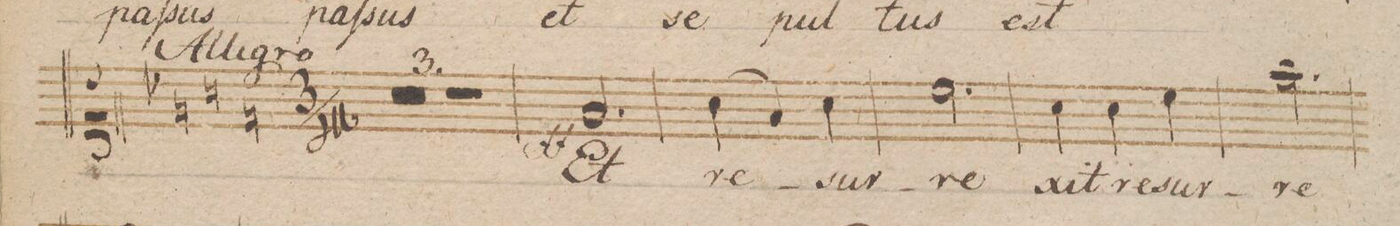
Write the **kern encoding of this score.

**kern	**text	**dynam
*I"Canto.	*	*
*clefC1	*	*
*k[b-e-a-d-]	*	*
*met(c|)	*	*
*M3/4	*	*
*null	*	*
*k[b-]	*	*
1.r	.	.
=126	=126	=126
=127	=127	=127
2.r	.	.
=128	=128	=128
2.f/	Et	ff
=129	=129	=129
(4a\	re-	.
4f/)	.	.
4a\	-sur-	.
=130	=130	=130
2.cc\	-re-	.
=131	=131	=131
4a\	-xit	.
4a\	re-	.
4cc\	-sur-	.
=132	=132	=132
2.ff\	-re-	.
=133	=133	=133
*-	*-	*-
